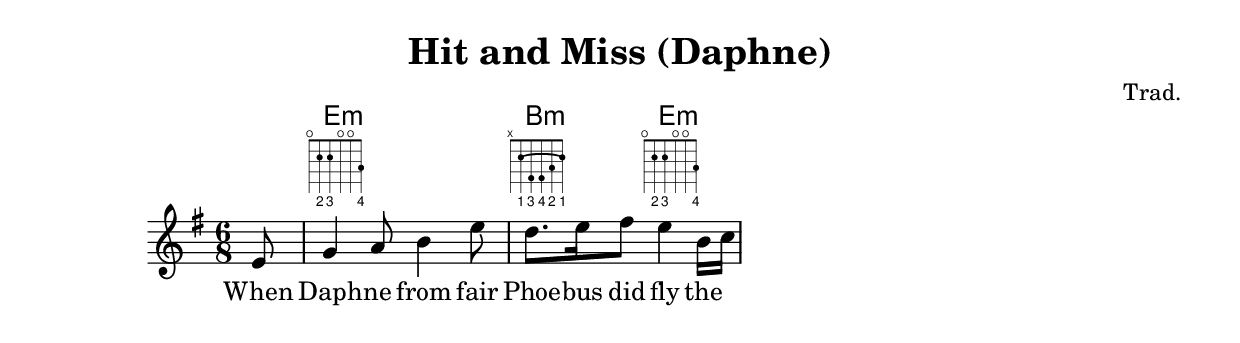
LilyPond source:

% Lead sheet with:
% - Guitar fretboard diagrams
% - Em predefined fretboard diagram override
% - Pickup note
% - Chord and other text suppressed above the pickup note
% - I THINK THIS IS IT!
\version "2.18.2"
\include "predefined-guitar-fretboards.ly"

% Override predefined fretboard for e minor.
% This just adds a G to the first (highest) string.
% A little contrived but it's brief.
\storePredefinedDiagram #default-fret-table \chordmode { e:m }
	#guitar-tuning
	#"o;2-2;2-3;o;o;3-4;"

\header {
	title = "Hit and Miss (Daphne)"
	composer = "Trad."  
}

theMelody = \relative c {
 	\clef treble
 	\key e \minor
 	\time 6/8

	% Pickup note
 	\partial 8 e'8
	
	% Verse melody (truncated for clarity)
	g4 a8 b4 e8
	d8. e16 fis8 
	e4 b16 c

}

theLyrics = \lyricmode {
	When Daph -- ne from fair 
 	Phoe -- bus did fly the --
}

theChords = \chordmode {
	% Replace the N.C. that would appear over
	% the pickup note
	\set noChordSymbol = ""
	\partial 8 r8 
 	e2.:min
 	b4.:min
 	e4.:min
 }

\score {
 	<<
 		\new ChordNames { \theChords }
		\new FretBoards { \theChords }
		\new Voice = "one" { \autoBeamOn \theMelody }
 		\new Lyrics \lyricsto "one" \theLyrics
	>>
 	\layout { }
 	\midi { }
}
